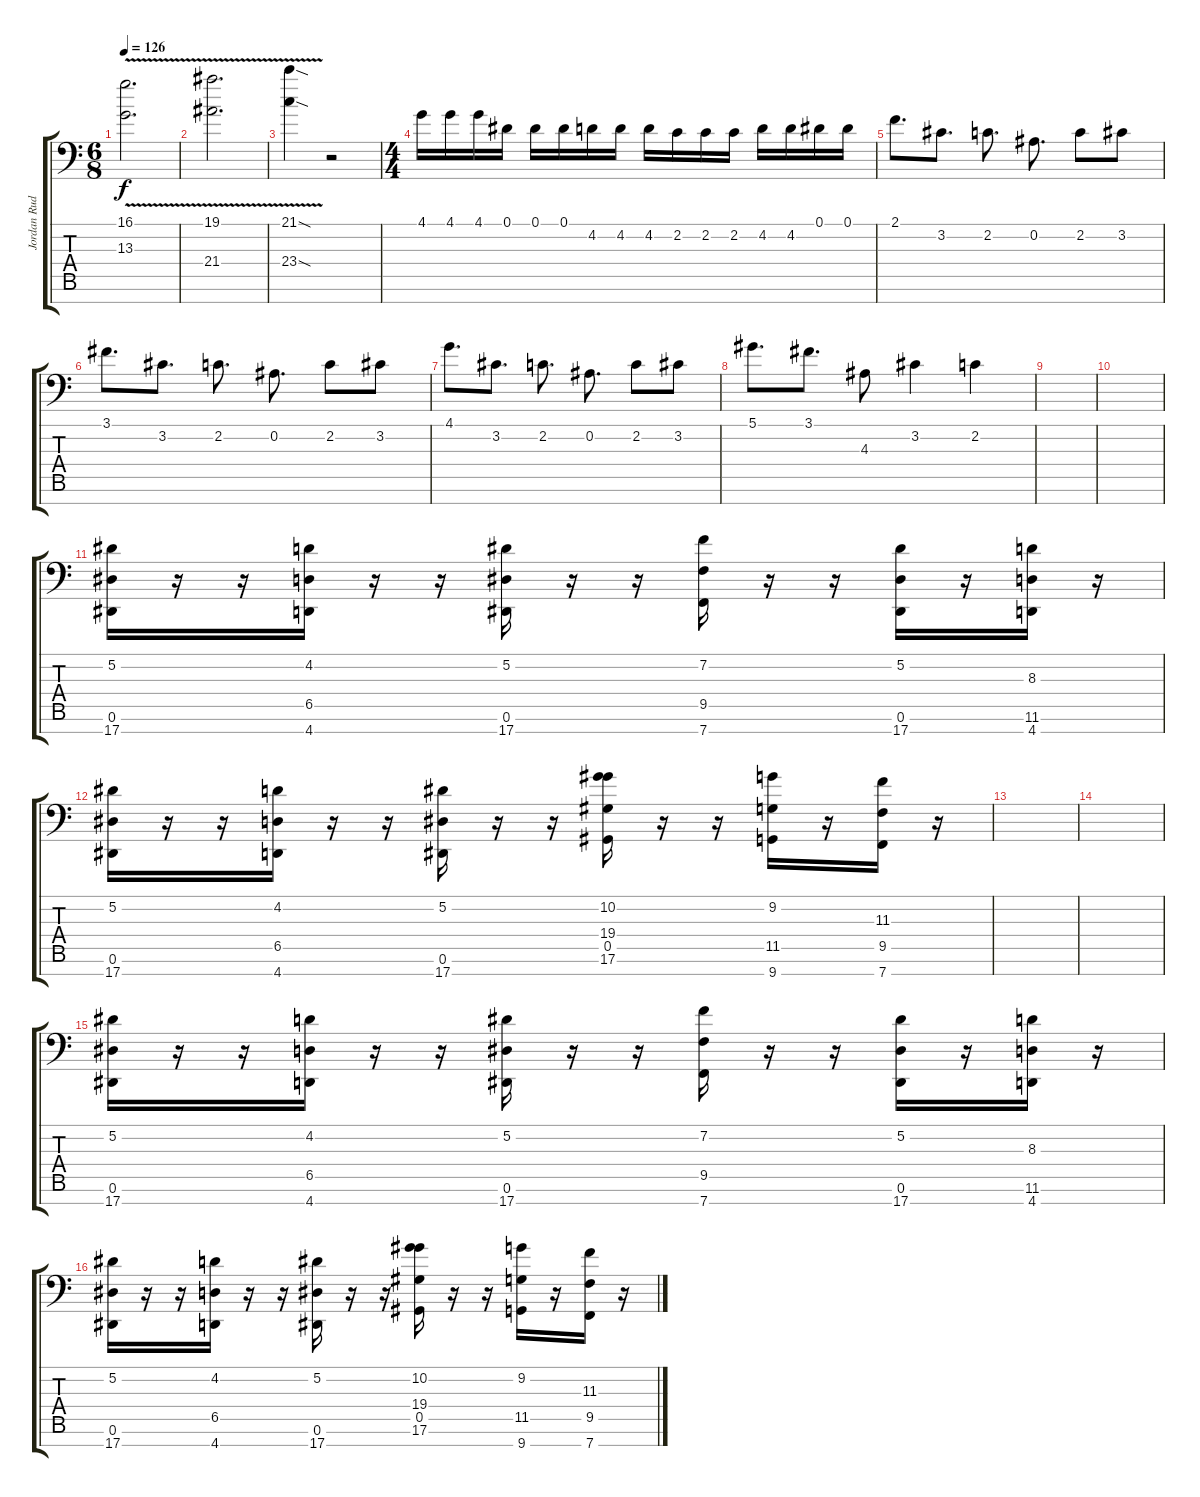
\track ("Jordan Rudess" "Jordan Rud") {instrument stringensemble1}
\staff {score tabs}
\tuning (Eb4 Bb3 Gb3 Db3 Ab2 Eb2 Bb1) {hide}
\ts (6 8)
\tempo 126
\clef f4
\ks c
(16.1{v} 13.3).2{d dy f volume 8 instrument rockorgan} |
(19.1{v} 21.4).2{d} |
(21.1{v sod} 23.4{sod}).4 r.2 |
\ts (4 4)
4.1.16{volume 12 instrument pizzicatostrings} 4.1.16 4.1.16 0.1.16 0.1.16 0.1.16 4.2.16 4.2.16 4.2.16 2.2.16 2.2.16 2.2.16 4.2.16 4.2.16 0.1.16 0.1.16 |
2.1.8{d volume 16 instrument choiraahs} 3.2.8{d} 2.2.8{d} 0.2.8{d} 2.2.8 3.2.8 |
3.1.8{d} 3.2.8{d} 2.2.8{d} 0.2.8{d} 2.2.8 3.2.8 |
4.1.8{d} 3.2.8{d} 2.2.8{d} 0.2.8{d} 2.2.8 3.2.8 |
5.1.8{d} 3.1.8{d} 4.3.8 3.2.4 2.2.4 |
|
|
(5.2 0.6 17.7).16 r.16 r.16 (4.2 6.5 4.7).16 r.16 r.16 (5.2 0.6 17.7).16 r.16 r.16 (7.2 9.5 7.7).16 r.16 r.16 (5.2 0.6 17.7).16 r.16 (8.3 11.6 4.7).16 r.16 |
(5.2 0.6 17.7).16 r.16 r.16 (4.2 6.5 4.7).16 r.16 r.16 (5.2 0.6 17.7).16 r.16 r.16 (10.2 19.4 0.5 17.6).16 r.16 r.16 (9.2 11.5 9.7).16 r.16 (11.3 9.5 7.7).16 r.16 |
|
|
(5.2 0.6 17.7).16 r.16 r.16 (4.2 6.5 4.7).16 r.16 r.16 (5.2 0.6 17.7).16 r.16 r.16 (7.2 9.5 7.7).16 r.16 r.16 (5.2 0.6 17.7).16 r.16 (8.3 11.6 4.7).16 r.16 |
(5.2 0.6 17.7).16 r.16 r.16 (4.2 6.5 4.7).16 r.16 r.16 (5.2 0.6 17.7).16 r.16 r.16 (10.2 19.4 0.5 17.6).16 r.16 r.16 (9.2 11.5 9.7).16 r.16 (11.3 9.5 7.7).16 r.16
